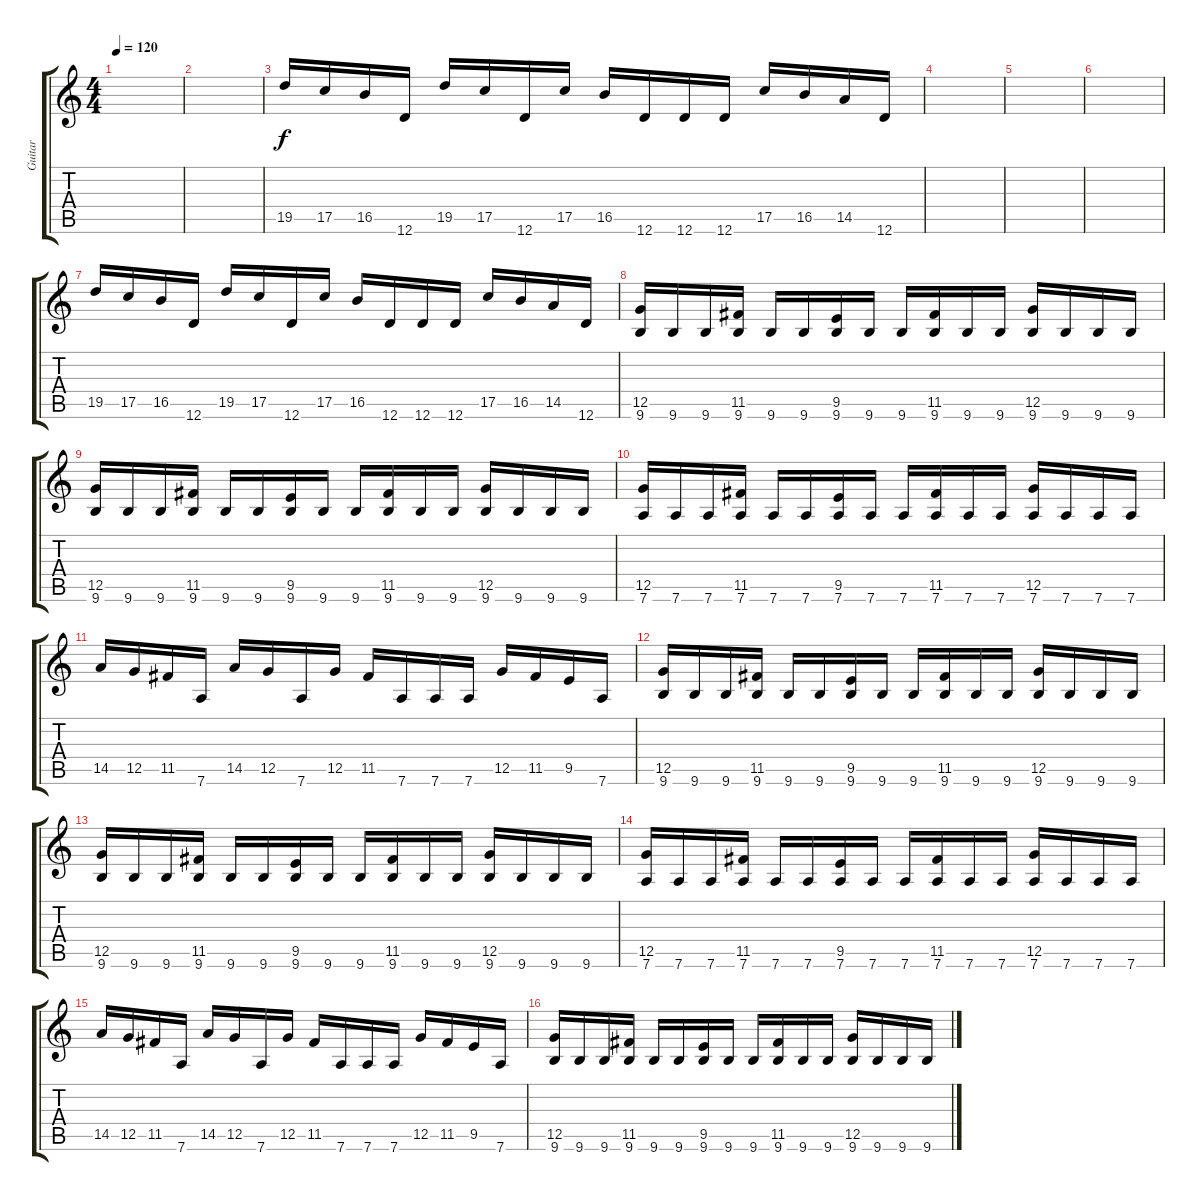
\track ("Guitar" "Guitar") {instrument distortionguitar}
\staff {score tabs}
\tuning (D4 A3 F3 C3 G2 D2) {hide}
\ts (4 4)
\tempo 120
\clef g2
\ks c
|
|
19.5.16{dy f} 17.5.16 16.5.16 12.6.16 19.5.16 17.5.16 12.6.16 17.5.16 16.5.16 12.6.16 12.6.16 12.6.16 17.5.16 16.5.16 14.5.16 12.6.16 |
|
|
|
19.5.16 17.5.16 16.5.16 12.6.16 19.5.16 17.5.16 12.6.16 17.5.16 16.5.16 12.6.16 12.6.16 12.6.16 17.5.16 16.5.16 14.5.16 12.6.16 |
(12.5 9.6).16{balance 13} 9.6.16 9.6.16 (11.5 9.6).16 9.6.16 9.6.16 (9.5 9.6).16 9.6.16 9.6.16 (11.5 9.6).16 9.6.16 9.6.16 (12.5 9.6).16 9.6.16 9.6.16 9.6.16 |
(12.5 9.6).16 9.6.16 9.6.16 (11.5 9.6).16 9.6.16 9.6.16 (9.5 9.6).16 9.6.16 9.6.16 (11.5 9.6).16 9.6.16 9.6.16 (12.5 9.6).16 9.6.16 9.6.16 9.6.16 |
(12.5 7.6).16 7.6.16 7.6.16 (11.5 7.6).16 7.6.16 7.6.16 (9.5 7.6).16 7.6.16 7.6.16 (11.5 7.6).16 7.6.16 7.6.16 (12.5 7.6).16 7.6.16 7.6.16 7.6.16 |
14.5.16 12.5.16 11.5.16 7.6.16 14.5.16 12.5.16 7.6.16 12.5.16 11.5.16 7.6.16 7.6.16 7.6.16 12.5.16 11.5.16 9.5.16 7.6.16 |
(12.5 9.6).16 9.6.16 9.6.16 (11.5 9.6).16 9.6.16 9.6.16 (9.5 9.6).16 9.6.16 9.6.16 (11.5 9.6).16 9.6.16 9.6.16 (12.5 9.6).16 9.6.16 9.6.16 9.6.16 |
(12.5 9.6).16 9.6.16 9.6.16 (11.5 9.6).16 9.6.16 9.6.16 (9.5 9.6).16 9.6.16 9.6.16 (11.5 9.6).16 9.6.16 9.6.16 (12.5 9.6).16 9.6.16 9.6.16 9.6.16 |
(12.5 7.6).16 7.6.16 7.6.16 (11.5 7.6).16 7.6.16 7.6.16 (9.5 7.6).16 7.6.16 7.6.16 (11.5 7.6).16 7.6.16 7.6.16 (12.5 7.6).16 7.6.16 7.6.16 7.6.16 |
14.5.16 12.5.16 11.5.16 7.6.16 14.5.16 12.5.16 7.6.16 12.5.16 11.5.16 7.6.16 7.6.16 7.6.16 12.5.16 11.5.16 9.5.16 7.6.16 |
(12.5 9.6).16 9.6.16 9.6.16 (11.5 9.6).16 9.6.16 9.6.16 (9.5 9.6).16 9.6.16 9.6.16 (11.5 9.6).16 9.6.16 9.6.16 (12.5 9.6).16 9.6.16 9.6.16 9.6.16
